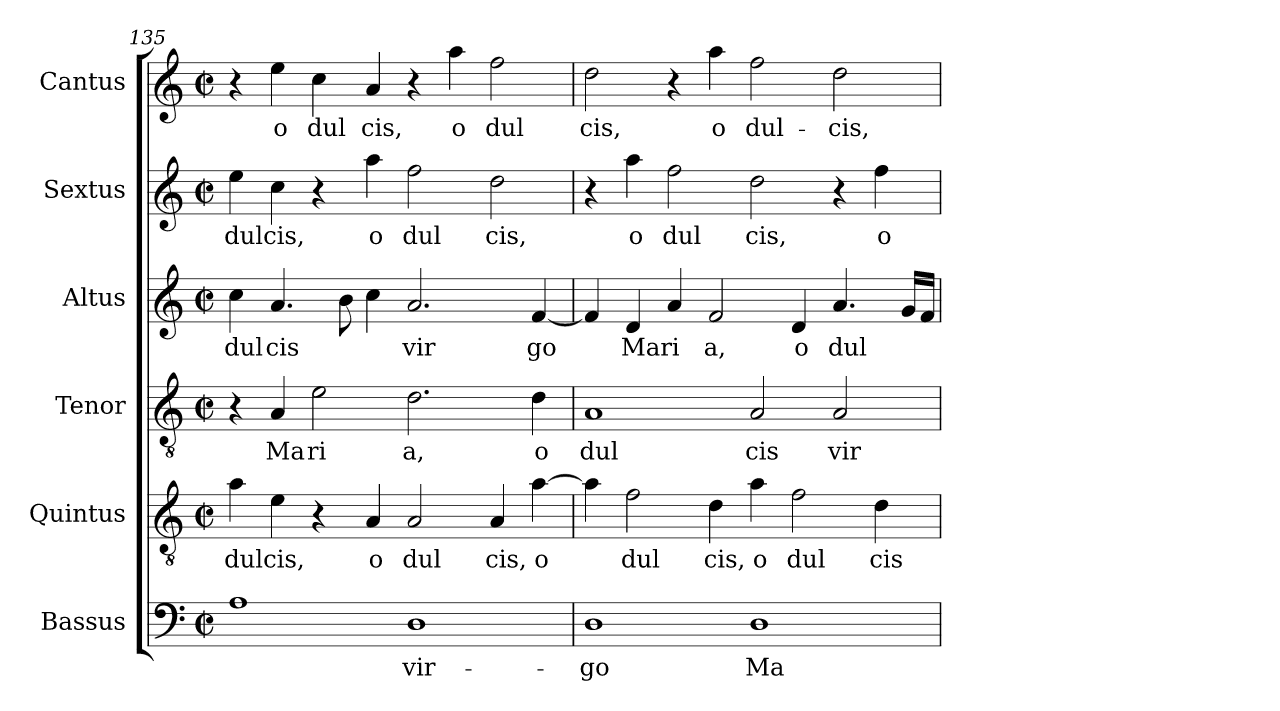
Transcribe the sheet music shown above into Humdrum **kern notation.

**kern	**text	**kern	**text	**kern	**text	**kern	**text	**kern	**text	**kern	**text
*part6	*part6	*part5	*part5	*part4	*part4	*part3	*part3	*part2	*part2	*part1	*part1
*staff6	*staff6	*staff5	*staff5	*staff4	*staff4	*staff3	*staff3	*staff2	*staff2	*staff1	*staff1
*I"Bassus	*	*I"Quintus	*	*I"Tenor	*	*I"Altus	*	*I"Sextus	*	*I"Cantus	*
*I'Bassus	*	*I'Quintus	*	*I'Tenor	*	*I'Altus	*	*I'Sextus	*	*I'Cantus	*
*clefF4	*	*clefGv2	*	*clefGv2	*	*clefG2	*	*clefG2	*	*clefG2	*
*M2/2	*	*M2/2	*	*M2/2	*	*M2/2	*	*M2/2	*	*M2/2	*
*met(c|)	*	*met(c|)	*	*met(c|)	*	*met(c|)	*	*met(c|)	*	*met(c|)	*
=135	=135	=135	=135	=135	=135	=135	=135	=135	=135	=135	=135
!	!	!	!LO:LY:b:cj	!	!	!	!LO:LY:b:cj	!	!LO:LY:b:cj	!	!
1A	.	4a\	dulcis,	4r	.	4cc\	dul	4ee\	dulcis,	4r	.
!	!	!	!	!	!LO:LY:b:cj	!	!LO:LY:b	!	!	!	!LO:LY:b:cj
.	.	4e\	.	4A/	Ma	4.a/	cis	4cc\	.	4ee\	o
!	!	!	!	!	!LO:LY:b:cj	!	!	!	!	!	!LO:LY:b:cj
.	.	4r	.	2e\	ri	.	.	4r	.	4cc\	dul
.	.	.	.	.	.	8b\	.	.	.	.	.
!	!	!	!LO:LY:b:cj	!	!	!	!	!	!LO:LY:b:cj	!	!LO:LY:b:cj
.	.	4A/	o	.	.	4cc\	.	4aa\	o	4a/	cis,
!	!LO:LY:b:cj	!	!LO:LY:b:cj	!	!LO:LY:b:cj	!	!LO:LY:b:cj	!	!LO:LY:b:cj	!	!
1D	vir-	2A/	dul	2.d\	a,	2.a/	vir	2ff\	dul	4r	.
!	!	!	!	!	!	!	!	!	!	!	!LO:LY:b:cj
.	.	.	.	.	.	.	.	.	.	4aa\	o
!	!	!	!LO:LY:b:cj	!	!	!	!	!	!LO:LY:b:cj	!	!LO:LY:b:cj
.	.	4A/	cis,	.	.	.	.	2dd\	cis,	2ff\	dul
!	!	!	!LO:LY:b:cj	!	!LO:LY:b:cj	!	!LO:LY:b:cj	!	!	!	!
.	.	[>4a\	o	4d\	o	[>4f/	go	.	.	.	.
!!LO:LB:g=z
=136	=136	=136	=136	=136	=136	=136	=136	=136	=136	=136	=136
!	!LO:LY:b:cj	!	!	!	!LO:LY:b:cj	!	!	!	!	!	!LO:LY:b:cj
1D	-go	4a\]	.	1A	dul	4f/]	.	4r	.	2dd\	cis,
!	!	!	!LO:LY:b:cj	!	!	!	!LO:LY:b:cj	!	!LO:LY:b:cj	!	!
.	.	2f\	dul	.	.	4d/	Mari	4aa\	o	.	.
!	!	!	!	!	!	!	!	!	!LO:LY:b:cj	!	!
.	.	.	.	.	.	4a/	.	2ff\	dul	4r	.
!	!	!	!LO:LY:b:cj	!	!	!	!LO:LY:b:cj	!	!	!	!LO:LY:b:cj
.	.	4d\	cis,	.	.	2f/	a,	.	.	4aa\	o
!	!LO:LY:b:cj	!	!LO:LY:b:cj	!	!LO:LY:b:cj	!	!	!	!LO:LY:b:cj	!	!LO:LY:b:cj
1D	Ma-	4a\	o	2A/	cis	.	.	2dd\	cis,	2ff\	dul-
!	!	!	!LO:LY:b:cj	!	!	!	!LO:LY:b:cj	!	!	!	!
.	.	2f\	dul	.	.	4d/	o	.	.	.	.
!	!	!	!	!	!LO:LY:b:cj	!	!LO:LY:b	!	!	!	!LO:LY:b:cj
.	.	.	.	2A/	vir	4.a/	dul	4r	.	2dd\	-cis,
!	!	!	!LO:LY:b:cj	!	!	!	!	!	!LO:LY:b:cj	!	!
.	.	4d\	cis	.	.	.	.	4ff\	o	.	.
.	.	.	.	.	.	16g/L	.	.	.	.	.
.	.	.	.	.	.	16f/J	.	.	.	.	.
=	=	=	=	=	=	=	=	=	=	=	=
*-	*-	*-	*-	*-	*-	*-	*-	*-	*-	*-	*-
